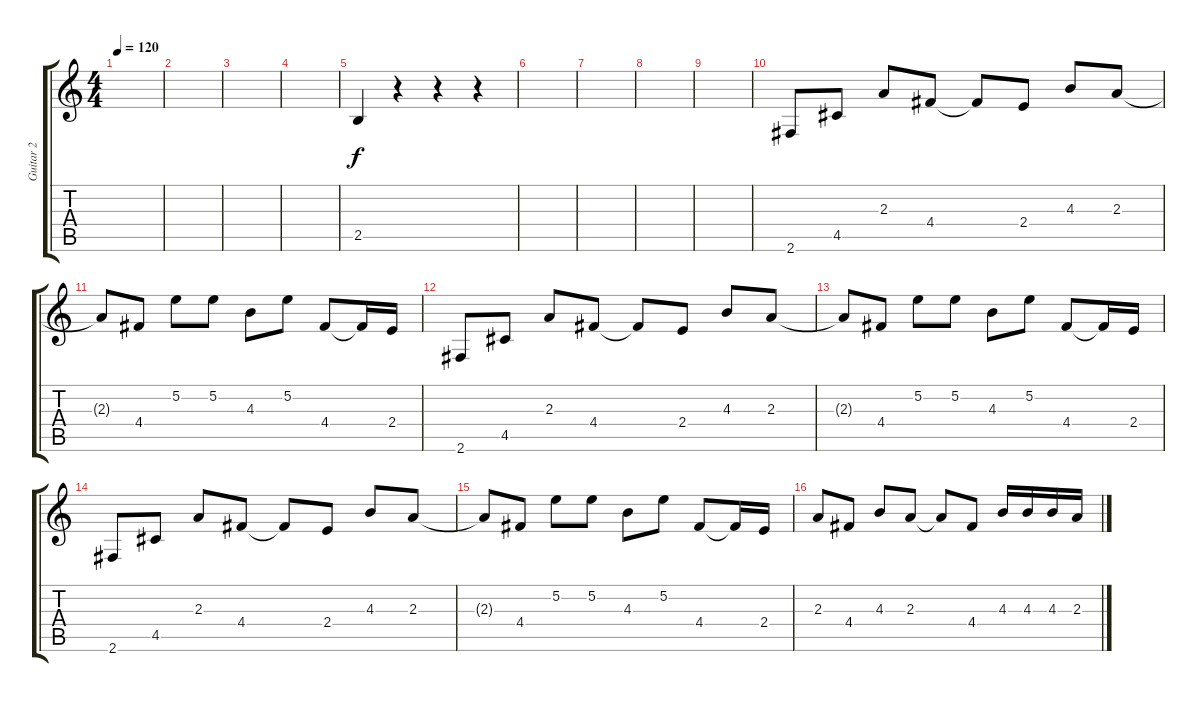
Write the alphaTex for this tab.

\track ("Guitar 2" "Guitar 2") {instrument distortionguitar}
\staff {score tabs}
\tuning (E4 B3 G3 D3 A2 E2) {hide}
\ts (4 4)
\tempo 120
\clef g2
\ks c
|
|
|
|
2.5.4 r.4 r.4 r.4 |
|
|
|
|
2.6.8 4.5.8 2.3.8 4.4.8 4.4{t}.8 2.4.8 4.3.8 2.3.8 |
2.3{t}.8 4.4.8 5.2.8 5.2.8 4.3.8 5.2.8 4.4.8 4.4{t}.16 2.4.16 |
2.6.8 4.5.8 2.3.8 4.4.8 4.4{t}.8 2.4.8 4.3.8 2.3.8 |
2.3{t}.8 4.4.8 5.2.8 5.2.8 4.3.8 5.2.8 4.4.8 4.4{t}.16 2.4.16 |
2.6.8 4.5.8 2.3.8 4.4.8 4.4{t}.8 2.4.8 4.3.8 2.3.8 |
2.3{t}.8 4.4.8 5.2.8 5.2.8 4.3.8 5.2.8 4.4.8 4.4{t}.16 2.4.16 |
2.3.8 4.4.8 4.3.8 2.3.8 2.3{t}.8 4.4.8 4.3.16 4.3.16 4.3.16 2.3.16
